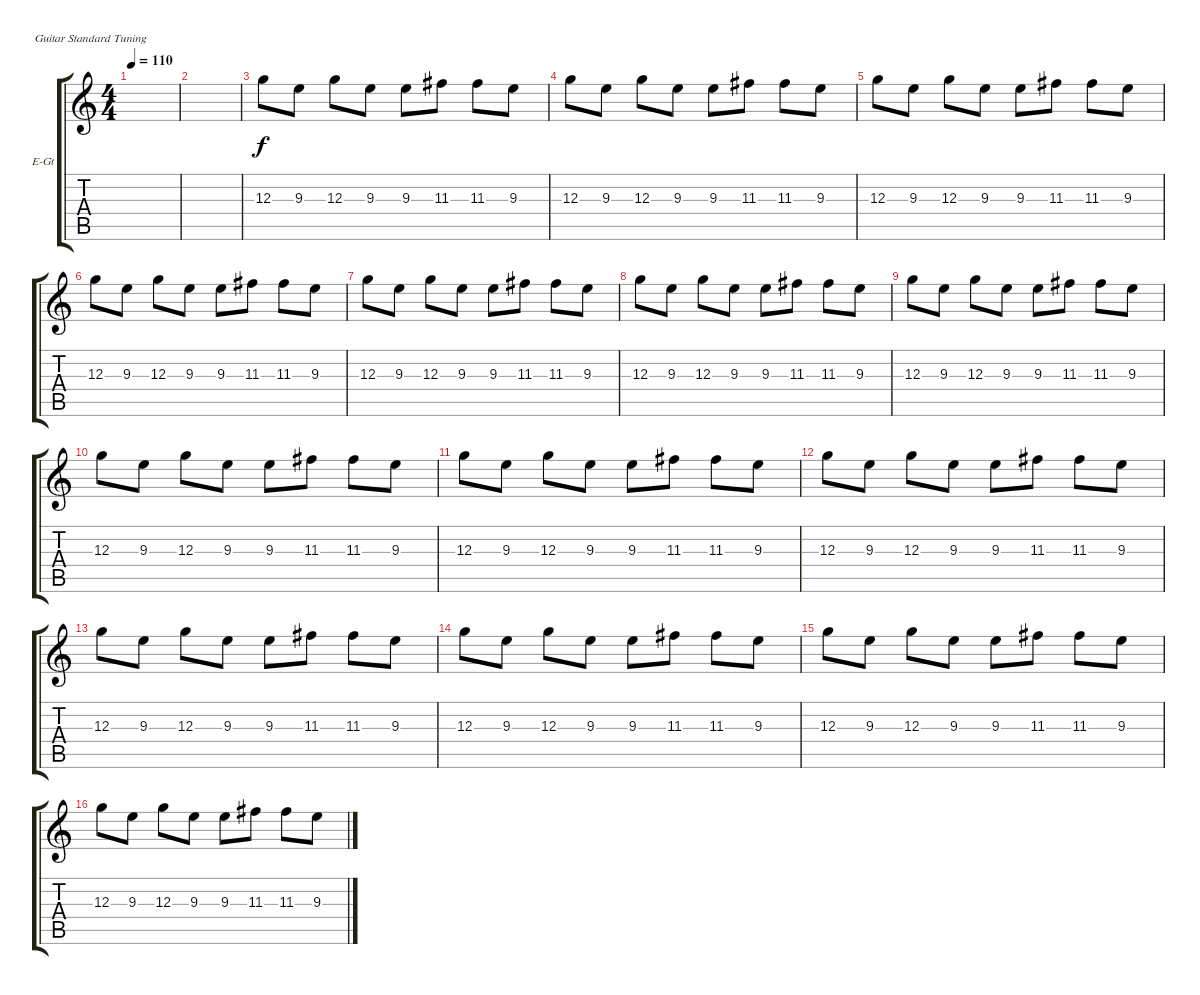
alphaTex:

\defaultSystemsLayout 4
\bracketExtendMode groupsimilarinstruments
\firstSystemTrackNameOrientation horizontal
\otherSystemsTrackNameOrientation horizontal
\track ("Electric Guitar" "E-Gt") {instrument electricguitarclean}
\staff {score tabs}
\tuning (E4 B3 G3 D3 A2 E2)
\ts (4 4)
\tempo 110
\clef g2
\ks c
|
|
12.3.8{dy f} 9.3.8 12.3.8 9.3.8 9.3.8 11.3.8 11.3.8 9.3.8 |
12.3.8 9.3.8 12.3.8 9.3.8 9.3.8 11.3.8 11.3.8 9.3.8 |
12.3.8 9.3.8 12.3.8 9.3.8 9.3.8 11.3.8 11.3.8 9.3.8 |
12.3.8 9.3.8 12.3.8 9.3.8 9.3.8 11.3.8 11.3.8 9.3.8 |
12.3.8 9.3.8 12.3.8 9.3.8 9.3.8 11.3.8 11.3.8 9.3.8 |
12.3.8 9.3.8 12.3.8 9.3.8 9.3.8 11.3.8 11.3.8 9.3.8 |
12.3.8 9.3.8 12.3.8 9.3.8 9.3.8 11.3.8 11.3.8 9.3.8 |
12.3.8 9.3.8 12.3.8 9.3.8 9.3.8 11.3.8 11.3.8 9.3.8 |
12.3.8 9.3.8 12.3.8 9.3.8 9.3.8 11.3.8 11.3.8 9.3.8 |
12.3.8 9.3.8 12.3.8 9.3.8 9.3.8 11.3.8 11.3.8 9.3.8 |
12.3.8 9.3.8 12.3.8 9.3.8 9.3.8 11.3.8 11.3.8 9.3.8 |
12.3.8 9.3.8 12.3.8 9.3.8 9.3.8 11.3.8 11.3.8 9.3.8 |
12.3.8 9.3.8 12.3.8 9.3.8 9.3.8 11.3.8 11.3.8 9.3.8 |
12.3.8 9.3.8 12.3.8 9.3.8 9.3.8 11.3.8 11.3.8 9.3.8
